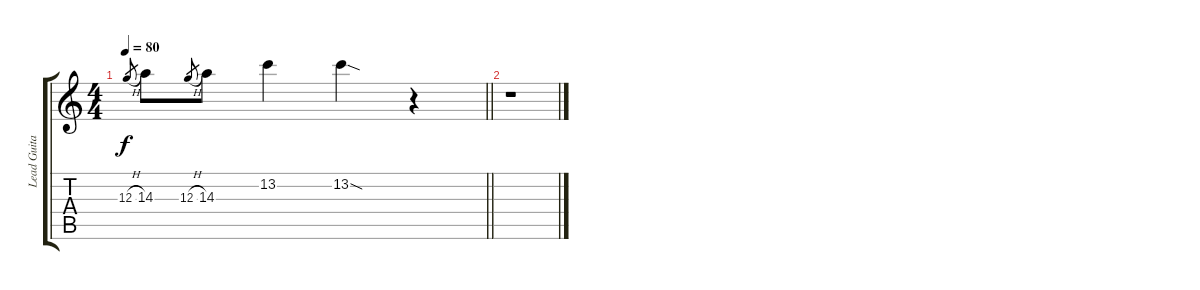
\track ("Lead Guitar" "Lead Guita") {instrument distortionguitar}
\staff {score tabs}
\tuning (E4 B3 G3 D3 A2 E2) {hide}
\ts (4 4)
\tempo 80
\clef g2
\barLineRight lightlight
\ks aminor
12.3{h}.8{gr dy f} 14.3.8 12.3{h}.8{gr} 14.3.8 13.2.4 13.2{sod}.4 r.4 |
r.1
